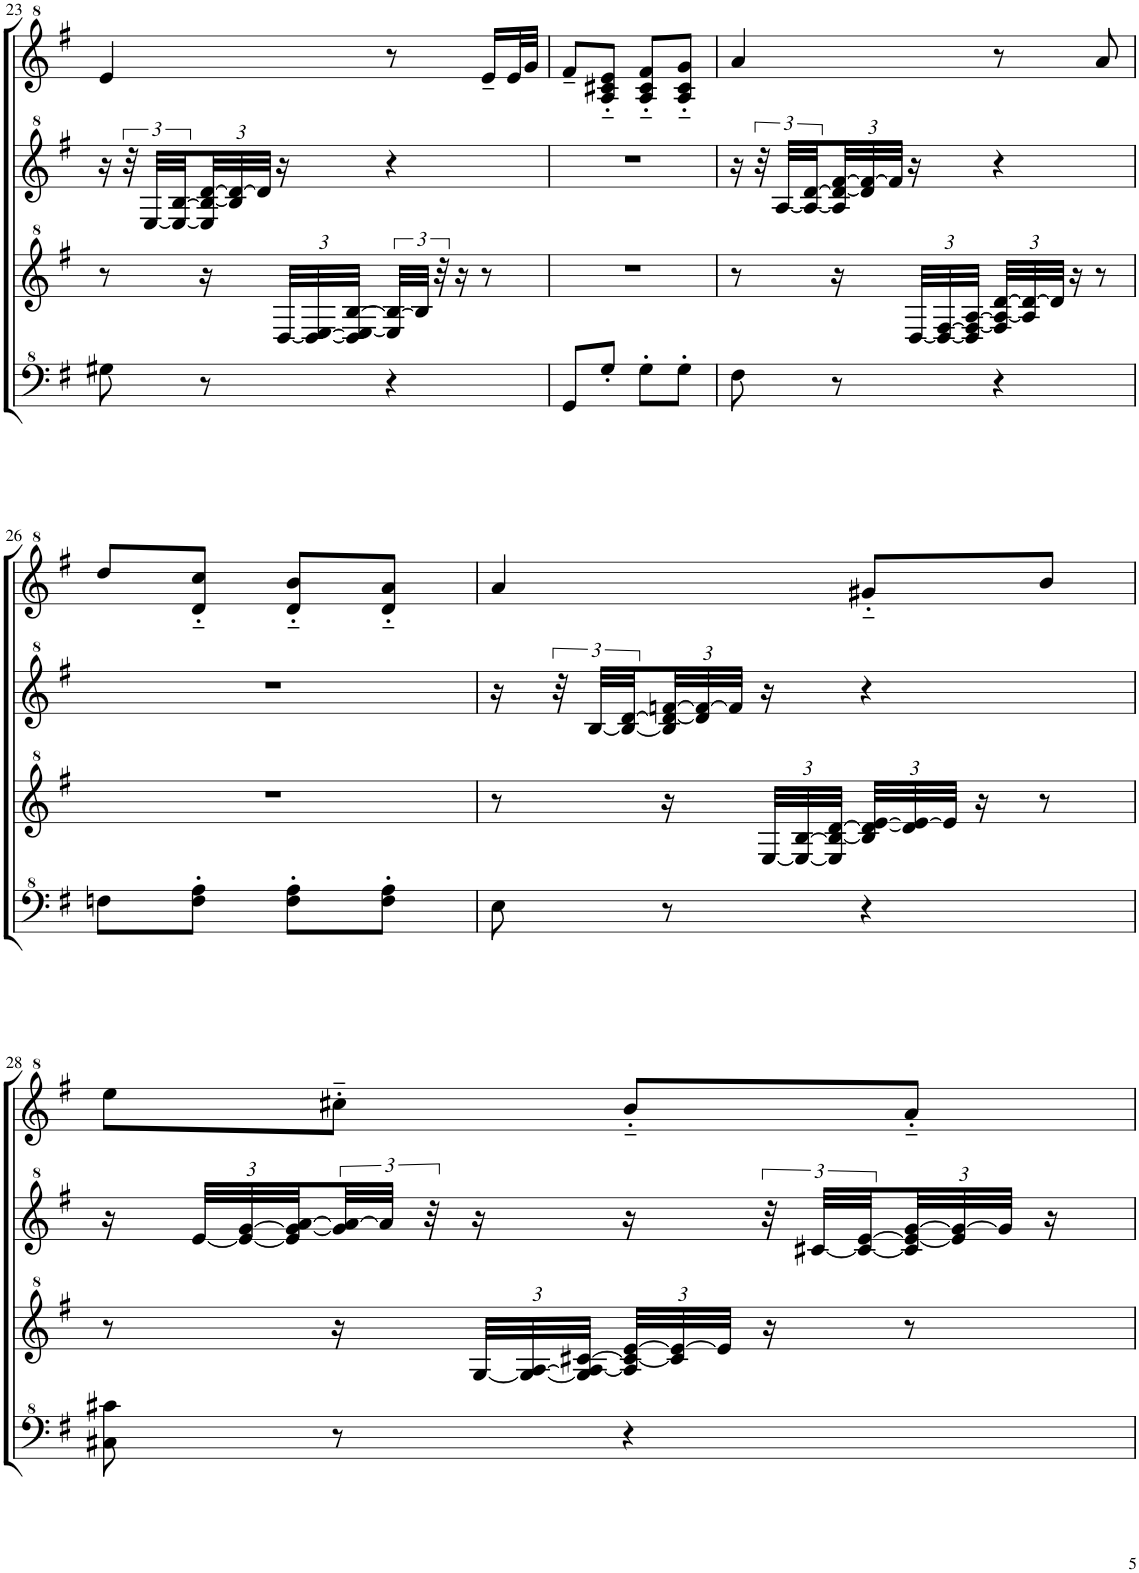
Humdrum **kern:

**kern	**kern	**kern	**kern
*part1	*part1	*part1	*part1
*staff4	*staff3	*staff2	*staff1
*I"Model III	*	*	*
!!LO:PB:g=z
*clefF^4	*clefG^2	*clefG^2	*clefG^2
*k[f#]	*k[f#]	*k[f#]	*k[f#]
*M2/4	*M2/4	*M2/4	*M2/4
=23	=23	=23	=23
8g#X\	8r	16r	4ee/
.	.	48r	.
.	.	[48e/LLL	.
.	.	48e/_ [48b/	.
*	*	*Xbrackettup	*
8r	16r	48e/] 48b/_ [48dd/	.
.	.	48b/] 48dd/_	.
.	.	48dd/JJJ]	.
*	*Xbrackettup	*	*
.	[48d/LLL	16r	.
.	48d/_ [48e/	.	.
.	48d/] 48e/_ [48b/JJJ	.	.
*	*brackettup	*	*
4r	48e/] 48b/_LLL	4r	8r
.	48b/JJJ]	.	.
.	48r	.	.
.	16r	.	.
.	8r	.	16ee~/LL
.	.	.	32ee/L
.	.	.	32gg/JJJ
=24	=24	=24	=24
8G/L	2r	2r	8ff#~/L
8g'/J	.	.	8a/'~ 8cc#X/'~ 8ee/'~J
8g'\L	.	.	8a/'~ 8cc#/'~ 8ff#/'~L
8g'\J	.	.	8a/'~ 8cc#/'~ 8gg/'~J
=25	=25	=25	=25
8f#\	8r	16r	4aa/
*	*	*brackettup	*
.	.	48r	.
.	.	[48a/LLL	.
.	.	48a/_ [48dd/	.
*	*	*Xbrackettup	*
8r	16r	48a/] 48dd/_ [48ff#/	.
.	.	48dd/] 48ff#/_	.
.	.	48ff#/JJJ]	.
*	*Xbrackettup	*	*
.	[48d/LLL	16r	.
.	48d/_ [48f#/	.	.
.	48d/] 48f#/_ [48a/JJJ	.	.
4r	48f#/] 48a/_ [48dd/LLL	4r	8r
.	48a/] 48dd/_	.	.
.	48dd/JJJ]	.	.
.	16r	.	.
.	8r	.	8aa/
!!LO:LB:g=z
=26	=26	=26	=26
8fn\L	2r	2r	8ddd/L
8f\' 8a\'J	.	.	8dd/'~ 8ccc/'~J
8f\' 8a\'L	.	.	8dd/'~ 8bb/'~L
8f\' 8a\'J	.	.	8dd/'~ 8aa/'~J
=27	=27	=27	=27
8e\	8r	16r	4aa/
*	*	*brackettup	*
.	.	48r	.
.	.	[48b/LLL	.
.	.	48b/_ [48dd/	.
*	*	*Xbrackettup	*
8r	16r	48b/] 48dd/_ [48ffn/	.
.	.	48dd/] 48ff/_	.
.	.	48ff/JJJ]	.
.	[48e/LLL	16r	.
.	48e/_ [48b/	.	.
.	48e/] 48b/_ [48dd/JJJ	.	.
4r	48b/] 48dd/_ [48ee/LLL	4r	8gg#X'~/L
.	48dd/] 48ee/_	.	.
.	48ee/JJJ]	.	.
.	16r	.	.
.	8r	.	8bb/J
!!LO:LB:g=z
=28	=28	=28	=28
8c#X\ 8cc#X\	8r	16r	8eee\L
.	.	[48ee/LLL	.
.	.	48ee/_ [48gg/	.
.	.	48ee/] 48gg/_ [48aa/	.
*	*	*brackettup	*
8r	16r	48gg/] 48aa/_	8ccc#X'~\J
.	.	48aa/JJJ]	.
.	.	48r	.
.	[48g/LLL	16r	.
.	48g/_ [48a/	.	.
.	48g/] 48a/_ [48cc#X/JJJ	.	.
4r	48a/] 48cc#/_ [48ee/LLL	16r	8bb'~/L
.	48cc#/] 48ee/_	.	.
.	48ee/JJJ]	.	.
.	16r	48r	.
.	.	[48cc#X/LLL	.
.	.	48cc#/_ [48ee/	.
*	*	*Xbrackettup	*
.	8r	48cc#/] 48ee/_ [48gg/	8aa'~/J
.	.	48ee/] 48gg/_	.
.	.	48gg/JJJ]	.
.	.	16r	.
=	=	=	=
*-	*-	*-	*-
